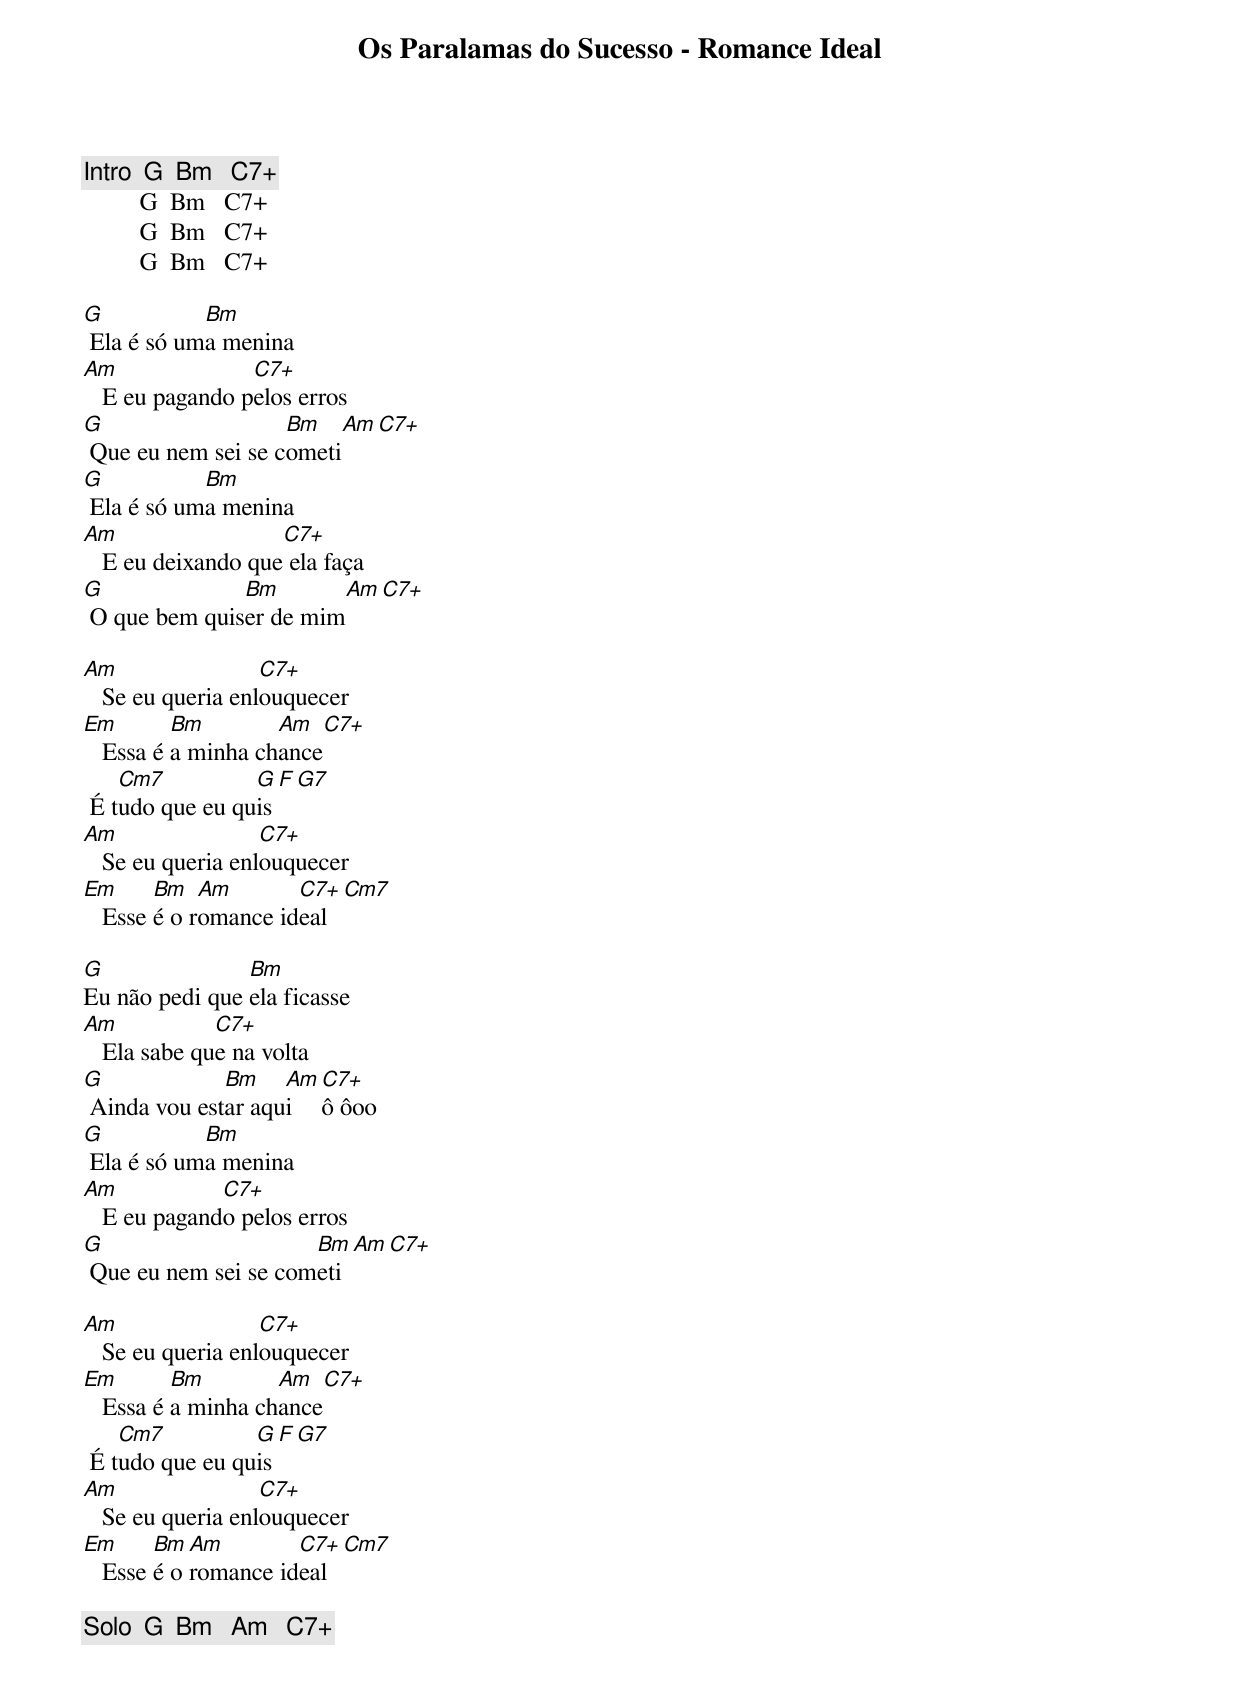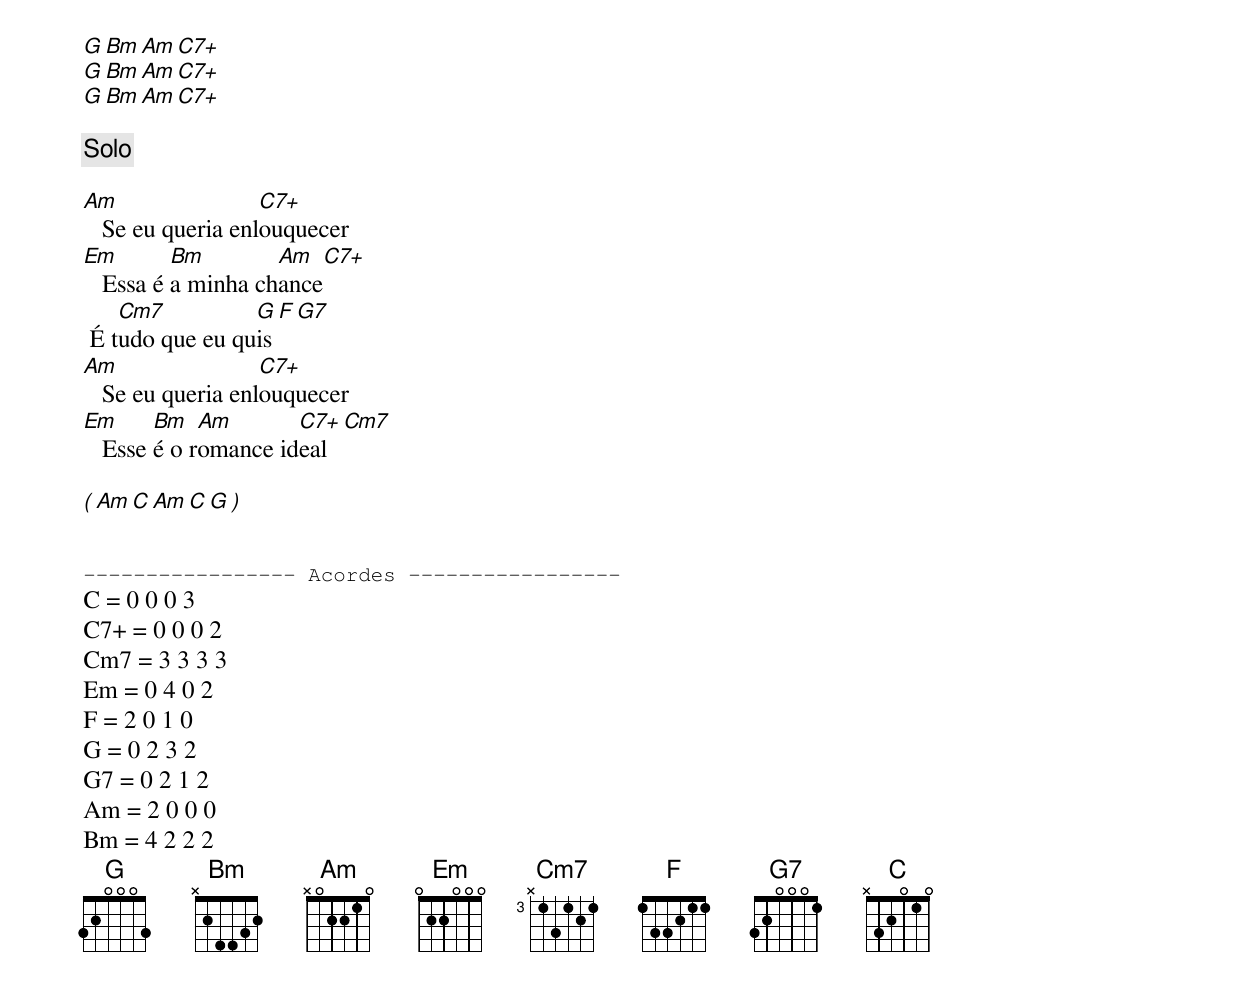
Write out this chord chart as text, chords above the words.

Os Paralamas do Sucesso - Romance Ideal

[Intro]  G  Bm   C7+
         G  Bm   C7+
         G  Bm   C7+
         G  Bm   C7+

G           Bm
 Ela é só uma menina
Am               C7+
   E eu pagando pelos erros
G                   Bm     Am   C7+
 Que eu nem sei se cometi
G           Bm
 Ela é só uma menina
Am                  C7+
   E eu deixando que ela faça
G              Bm        Am   C7+
 O que bem quiser de mim

Am                 C7+
   Se eu queria enlouquecer
Em        Bm        Am    C7+
   Essa é a minha chance
    Cm7          G    F  G7
 É tudo que eu quis
Am                 C7+
   Se eu queria enlouquecer
Em      Bm   Am       C7+  Cm7
   Esse é o romance ideal

G               Bm
Eu não pedi que ela ficasse
Am            C7+
   Ela sabe que na volta
G             Bm    Am   C7+
 Ainda vou estar aqui    ô ôoo
G           Bm
 Ela é só uma menina
Am            C7+
   E eu pagando pelos erros
G                     Bm   Am   C7+
 Que eu nem sei se cometi

Am                 C7+
   Se eu queria enlouquecer
Em        Bm        Am   C7+
   Essa é a minha chance
    Cm7          G    F  G7
 É tudo que eu quis
Am                 C7+
   Se eu queria enlouquecer
Em      Bm  Am        C7+  Cm7
   Esse é o romance ideal

[Solo]  G  Bm   Am   C7+
        G  Bm   Am   C7+
        G  Bm   Am   C7+
        G  Bm   Am   C7+

[Solo]

Am                 C7+
   Se eu queria enlouquecer
Em        Bm        Am    C7+
   Essa é a minha chance
    Cm7          G    F  G7
 É tudo que eu quis
Am                 C7+
   Se eu queria enlouquecer
Em      Bm   Am       C7+  Cm7
   Esse é o romance ideal

( Am   C  Am   C  G )


----------------- Acordes -----------------
C = 0 0 0 3
C7+ = 0 0 0 2
Cm7 = 3 3 3 3
Em = 0 4 0 2
F = 2 0 1 0
G = 0 2 3 2
G7 = 0 2 1 2
Am = 2 0 0 0
Bm = 4 2 2 2
